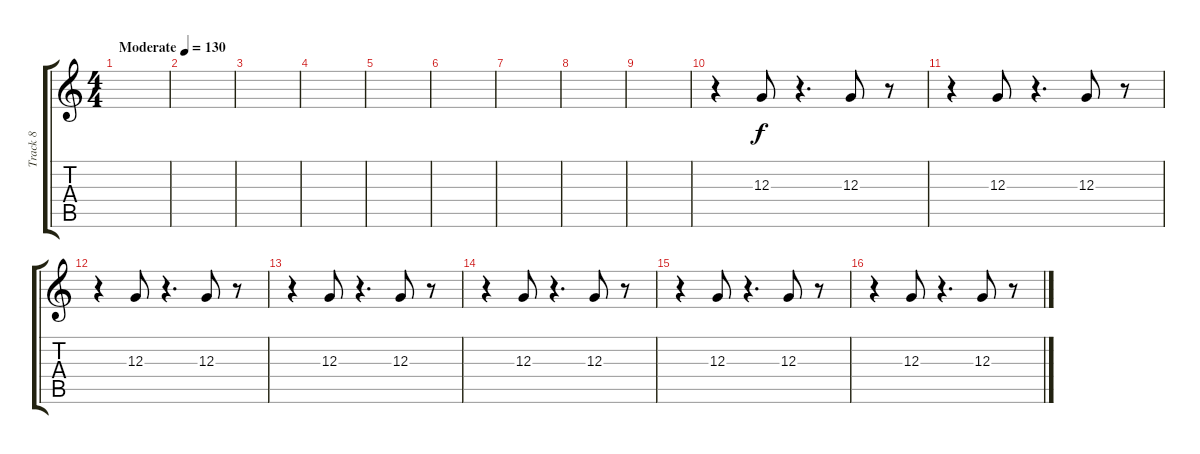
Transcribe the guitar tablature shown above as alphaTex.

\track ("Track 8" "Track 8") {instrument steeldrums}
\staff {score tabs}
\tuning (E4 B3 G3 D3 A2 E2) {hide}
\ts (4 4)
\tempo (130 "Moderate")
\clef g2
\ks c
|
|
|
|
|
|
|
|
|
r.4 12.3.8 r.4{d} 12.3.8 r.8 |
r.4 12.3.8 r.4{d} 12.3.8 r.8 |
r.4 12.3.8 r.4{d} 12.3.8 r.8 |
r.4 12.3.8 r.4{d} 12.3.8 r.8 |
r.4 12.3.8 r.4{d} 12.3.8 r.8 |
r.4 12.3.8 r.4{d} 12.3.8 r.8 |
r.4 12.3.8 r.4{d} 12.3.8 r.8
